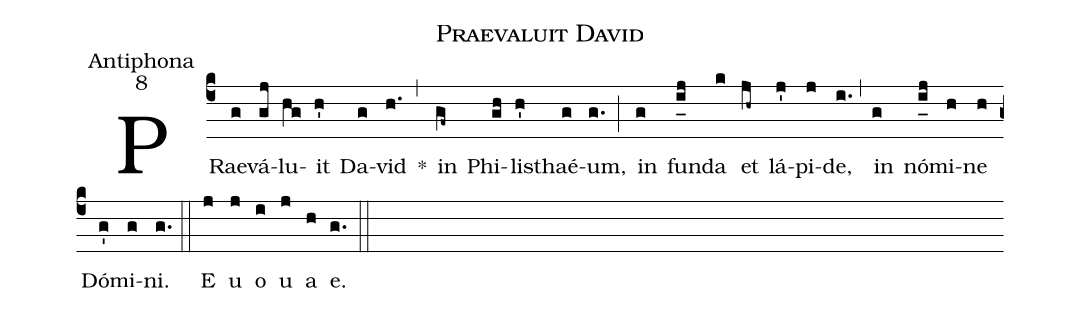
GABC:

name:Praevaluit David;
office-part:Antiphona;
mode:8;
%%
(c4) PRae(g)vá(gj)lu(hg)it(h') Da(g)vid(h.) *(,) in(gf~) Phi(gh)li(h')sthaé(g)um,(g.) (;) in(g) fun(i_[uh:l]j)da(k) et(jh~) lá(j')pi(j)de,(i.) (,) in(g) nó(i_[uh:l]j)mi(h)ne(h) Dó(g')mi(g)ni.(g.) (::) <eu>E(j) u(j) o(i) u(j) a(h) e.</eu>(g.) (::)
